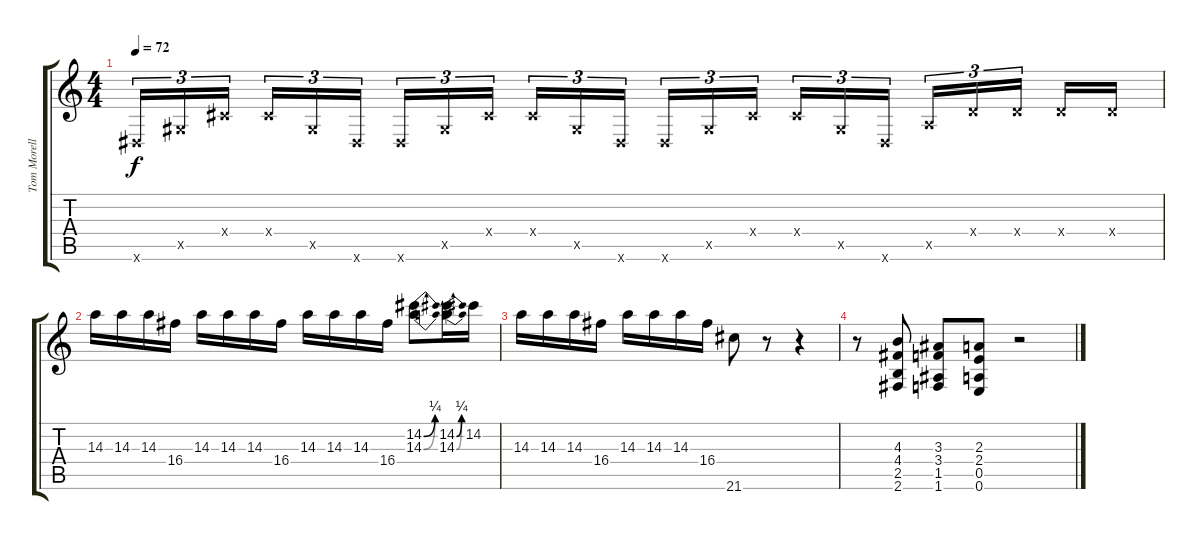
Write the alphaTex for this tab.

\track ("Tom Morello (Guitar)" "Tom Morell") {mute instrument distortionguitar}
\staff {score tabs}
\tuning (E4 B3 G3 D3 A2 E2) {hide}
\ts (4 4)
\tempo 72
\clef g2
\ks c
-1.6{x}.16{tu (3 2) dy f} -1.5{x}.16{tu (3 2)} -1.4{x}.16{tu (3 2) beam splitsecondary} -1.4{x}.16{tu (3 2)} -1.5{x}.16{tu (3 2)} -1.6{x}.16{tu (3 2)} -1.6{x}.16{tu (3 2)} -1.5{x}.16{tu (3 2)} -1.4{x}.16{tu (3 2) beam splitsecondary} -1.4{x}.16{tu (3 2)} -1.5{x}.16{tu (3 2)} -1.6{x}.16{tu (3 2)} -1.6{x}.16{tu (3 2)} -1.5{x}.16{tu (3 2)} -1.4{x}.16{tu (3 2) beam splitsecondary} -1.4{x}.16{tu (3 2)} -1.5{x}.16{tu (3 2)} -1.6{x}.16{tu (3 2)} 0.5{x}.16{tu (3 2)} 0.4{x}.16{tu (3 2)} 0.4{x}.16{tu (3 2) beam splitsecondary} 0.4{x}.16 0.4{x}.16 |
14.3.16 14.3.16 14.3.16 16.4.16 14.3.16 14.3.16 14.3.16 16.4.16 14.3.16 14.3.16 14.3.16 16.4.16 (14.2{be (bend 0 0 60 1)} 14.3{be (bend 0 0 60 1)}).8 (14.2{be (bend 0 0 60 1)} 14.3{be (bend 0 0 60 1)}).16 14.2.16 |
14.3.16 14.3.16 14.3.16 16.4.16 14.3.16 14.3.16 14.3.16 16.4.16 21.6.8 r.8 r.4 |
r.8 (4.3 4.4 2.5 2.6).8 (3.3 3.4 1.5 1.6).8 (2.3 2.4 0.5 0.6).8 r.2
